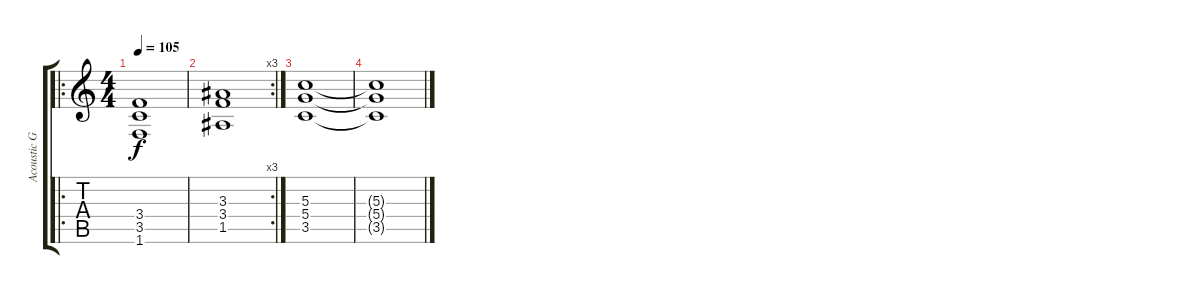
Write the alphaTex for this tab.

\track ("Acoustic Guitar" "Acoustic G") {instrument acousticguitarnylon}
\staff {score tabs}
\tuning (E4 B3 G3 D3 A2 E2) {hide}
\ro
\ts (4 4)
\tempo 105
\clef g2
\ks c
(3.4 3.5 1.6).1{dy f instrument distortionguitar} |
\rc 3
(3.3 3.4 1.5).1 |
(5.3 5.4 3.5).1 |
(5.3{t} 5.4{t} 3.5{t}).1
